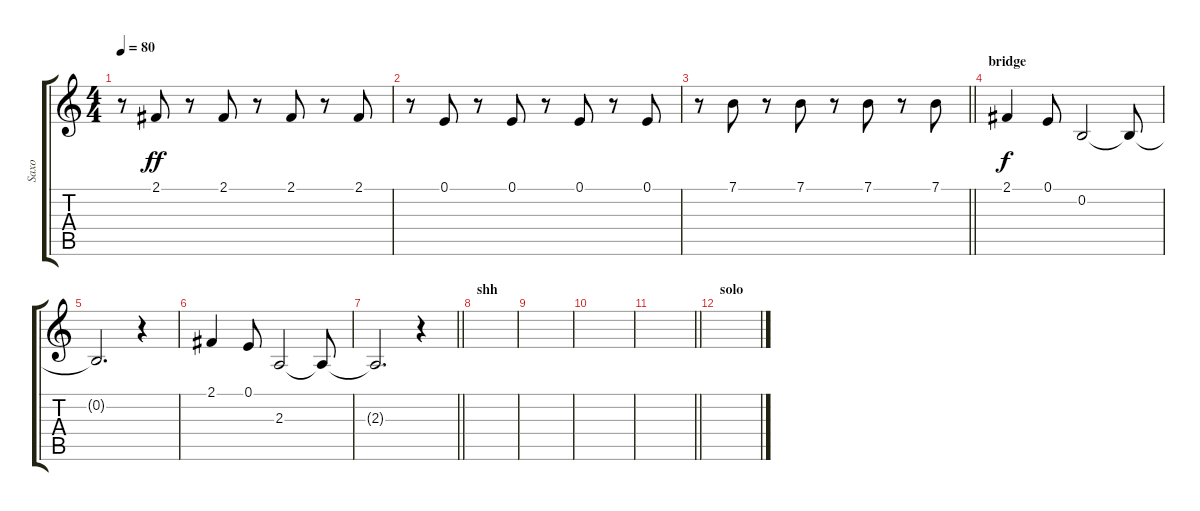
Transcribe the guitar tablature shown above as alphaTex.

\track ("Saxo" "Saxo") {instrument altosax}
\staff {score tabs}
\tuning (E4 B3 G3 D3 A2 E2) {hide}
\ts (4 4)
\tempo 80
\clef g2
\ks c
r.8{dy ff} 2.1.8 r.8 2.1.8 r.8 2.1.8 r.8 2.1.8 |
r.8 0.1.8 r.8 0.1.8 r.8 0.1.8 r.8 0.1.8 |
\barLineRight lightlight
r.8 7.1.8 r.8 7.1.8 r.8 7.1.8 r.8 7.1.8 |
\section ("" "bridge")
2.1.4{dy f} 0.1.8 0.2.2 0.2{t}.8 |
0.2{t}.2{d} r.4 |
2.1.4 0.1.8 2.3.2 2.3{t}.8 |
\barLineRight lightlight
2.3{t}.2{d} r.4 |
\section ("" "shh")
|
|
|
\barLineRight lightlight
|
\section ("" "solo")
